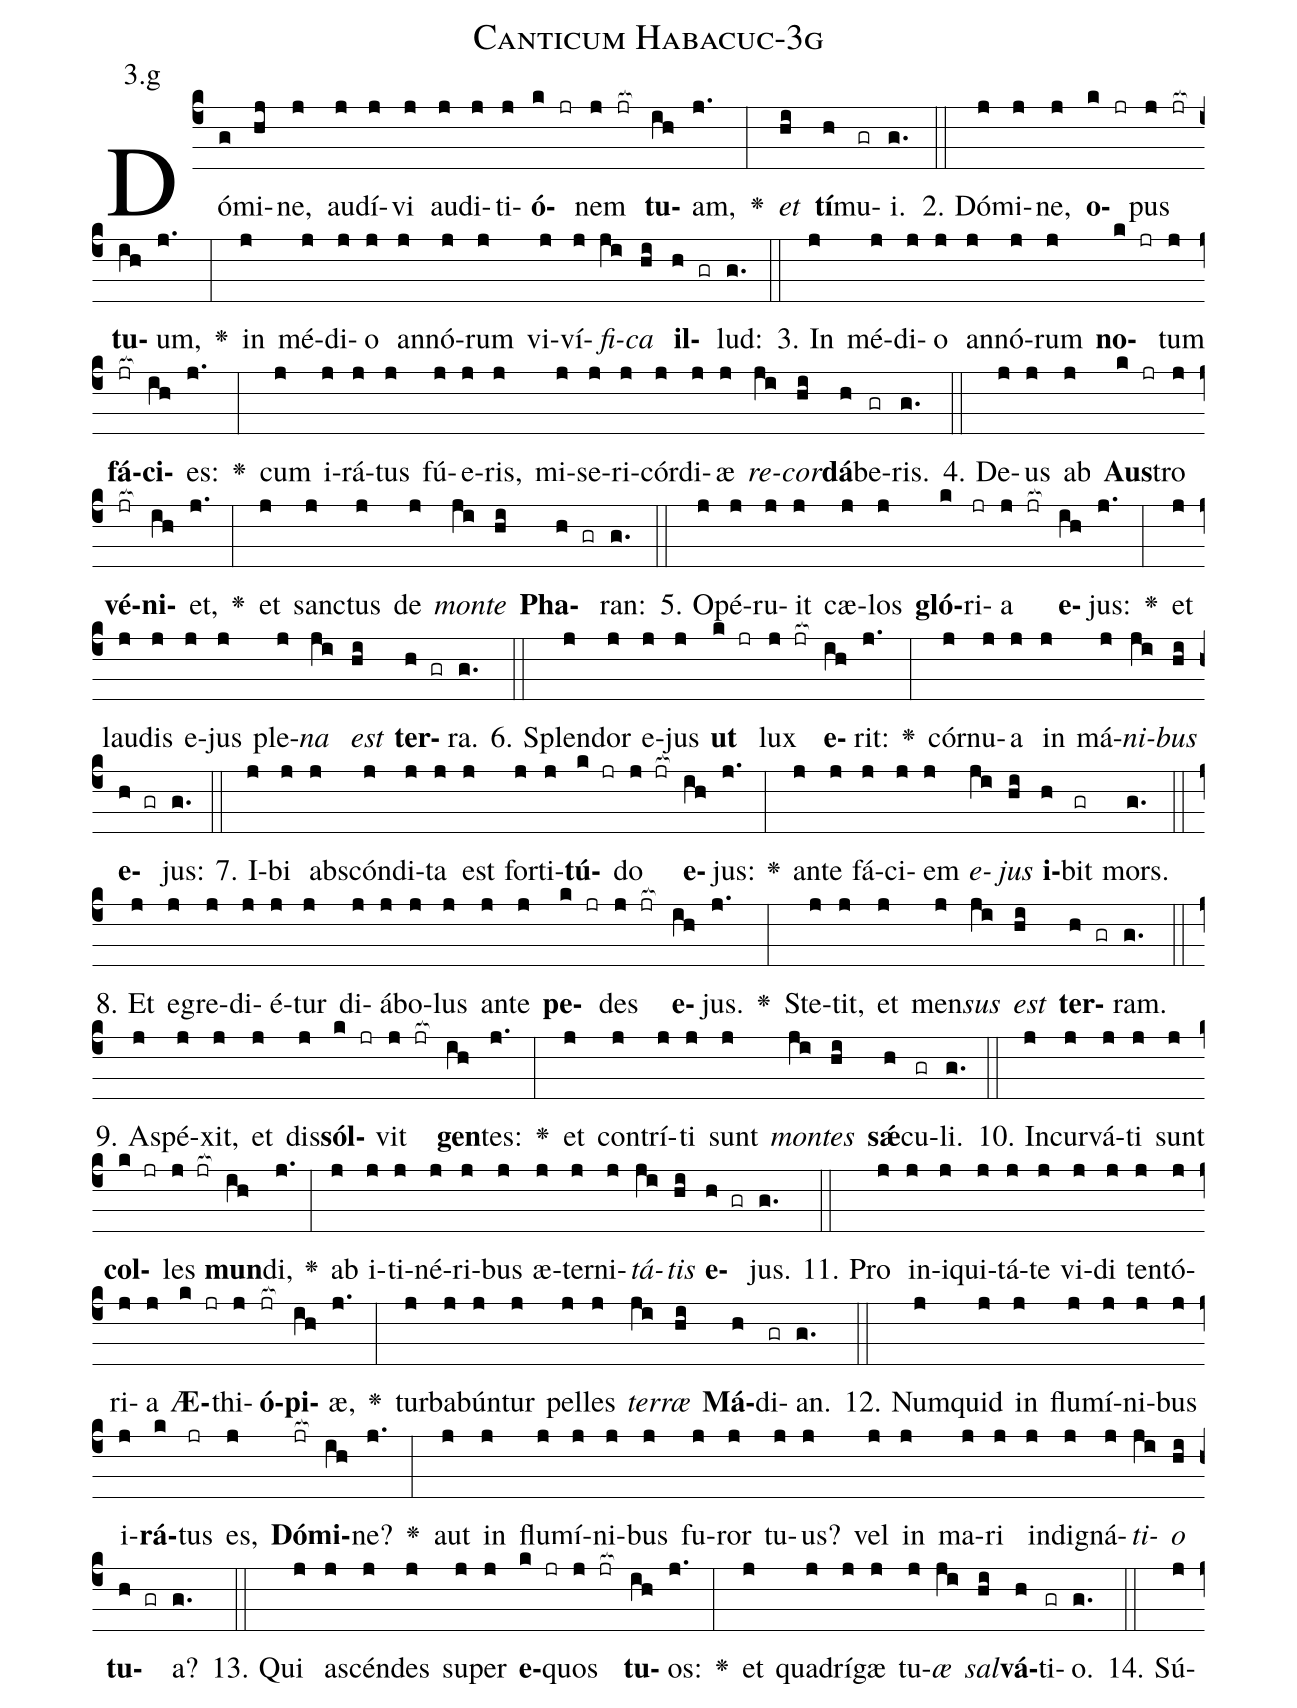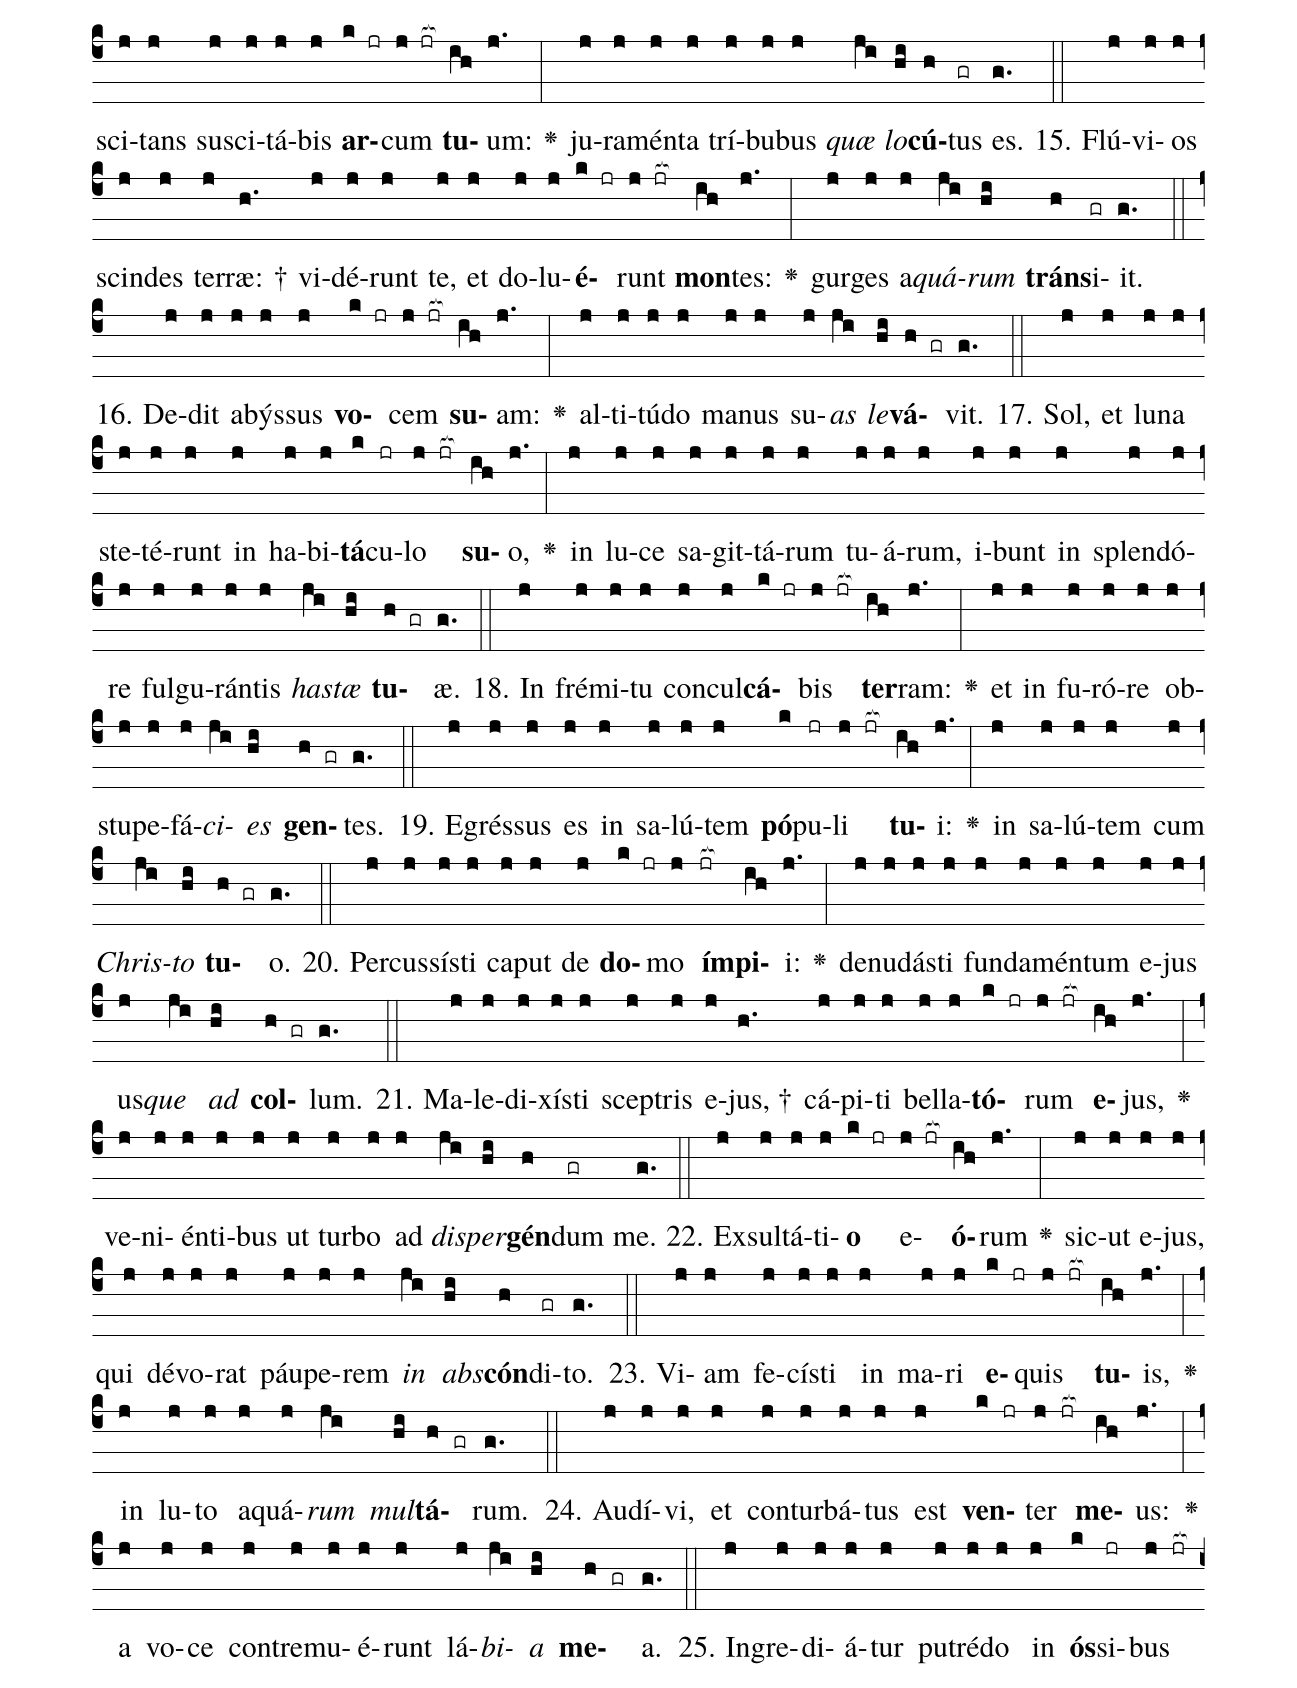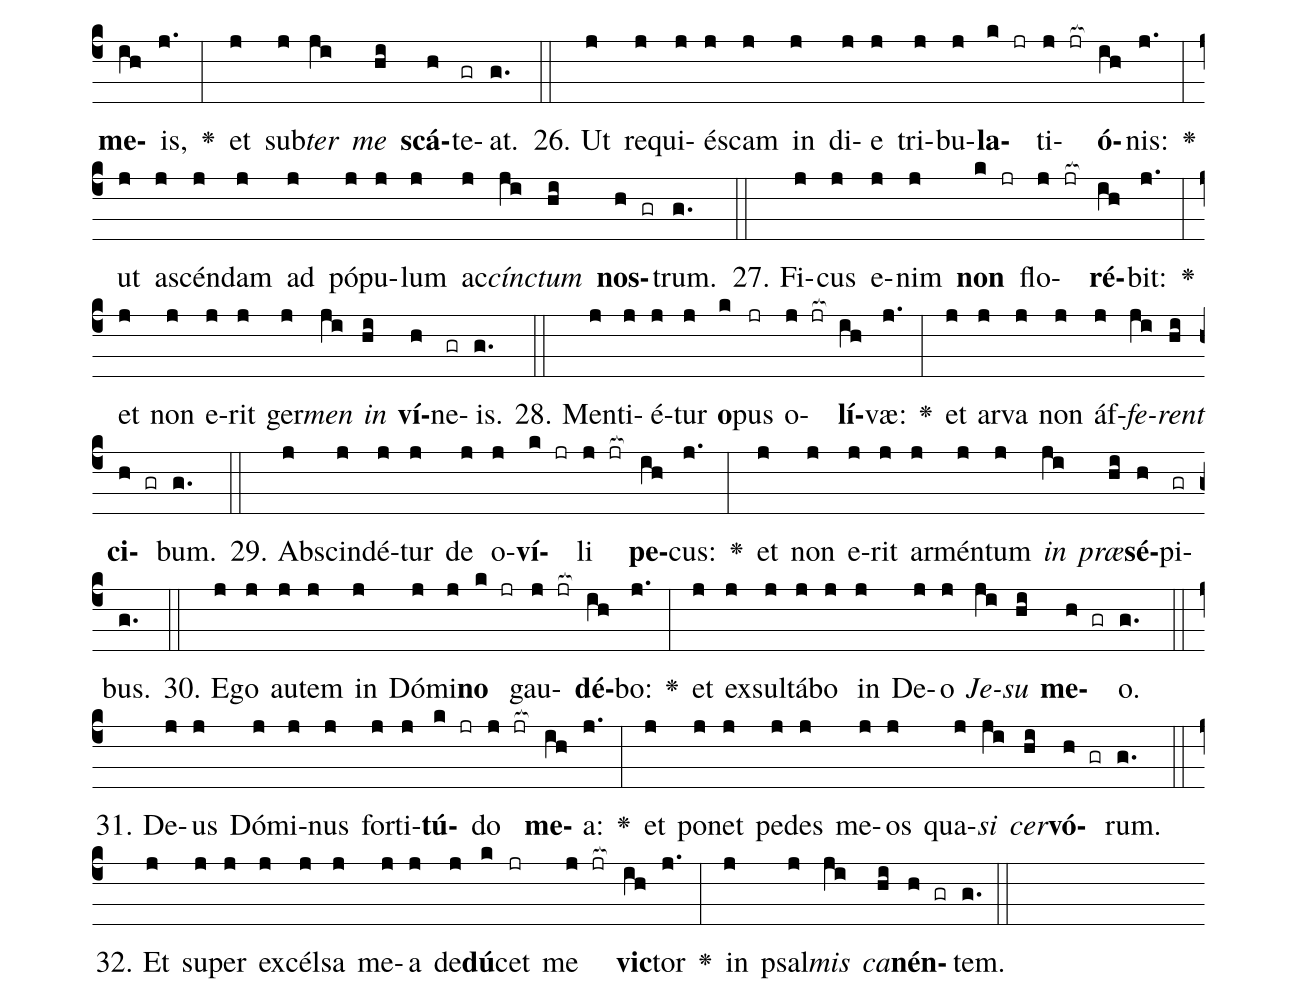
name: Canticum Habacuc-3g;
annotation: 3.g;
%%
(c4)Dó(g)mi(hj)ne,(j) au(j)dí(j)vi(j) au(j)di(j)ti(j)<b>ó</b>(k jr)nem(j jr[ocb:1{]) <b>tu</b>(ih[ocb:0}])am,(j.) <v>\greheightstar</v>(:) <i>et</i>(hi) <b>tí</b>(h)mu(gr)i.(g.) (::)
2. Dó(j)mi(j)ne,(j) <b>o</b>(k jr)pus(j jr[ocb:1{]) <b>tu</b>(ih[ocb:0}])um,(j.) <v>\greheightstar</v>(:) in(j) mé(j)di(j)o(j) an(j)nó(j)rum(j) vi(j)ví(j)<i>fi</i>(ji)<i>ca</i>(hi) <b>il</b>(h gr)lud:(g.) (::)
3. In(j) mé(j)di(j)o(j) an(j)nó(j)rum(j) <b>no</b>(k jr)tum(j) <b>fá</b>(jr[ocb:1{])<b>ci</b>(ih[ocb:0}])es:(j.) <v>\greheightstar</v>(:) cum(j) i(j)rá(j)tus(j) fú(j)e(j)ris,(j) mi(j)se(j)ri(j)cór(j)di(j)æ(j) <i>re</i>(ji)<i>cor</i>(hi)<b>dá</b>(h)be(gr)ris.(g.) (::)
4. De(j)us(j) ab(j) <b>Aus</b>(k jr)tro(j) <b>vé</b>(jr[ocb:1{])<b>ni</b>(ih[ocb:0}])et,(j.) <v>\greheightstar</v>(:) et(j) sanc(j)tus(j) de(j) <i>mon</i>(ji)<i>te</i>(hi) <b>Pha</b>(h gr)ran:(g.) (::)
5. O(j)pé(j)ru(j)it(j) cæ(j)los(j) <b>gló</b>(k)ri(jr)a(j jr[ocb:1{]) <b>e</b>(ih[ocb:0}])jus:(j.) <v>\greheightstar</v>(:) et(j) lau(j)dis(j) e(j)jus(j) ple(j)<i>na</i>(ji) <i>est</i>(hi) <b>ter</b>(h gr)ra.(g.) (::)
6. Splen(j)dor(j) e(j)jus(j) <b>ut</b>(k jr) lux(j jr[ocb:1{]) <b>e</b>(ih[ocb:0}])rit:(j.) <v>\greheightstar</v>(:) cór(j)nu(j)a(j) in(j) má(j)<i>ni</i>(ji)<i>bus</i>(hi) <b>e</b>(h gr)jus:(g.) (::)
7. I(j)bi(j) abs(j)cón(j)di(j)ta(j) est(j) for(j)ti(j)<b>tú</b>(k jr)do(j jr[ocb:1{]) <b>e</b>(ih[ocb:0}])jus:(j.) <v>\greheightstar</v>(:) an(j)te(j) fá(j)ci(j)em(j) <i>e</i>(ji)<i>jus</i>(hi) <b>i</b>(h)bit(gr) mors.(g.) (::)
8. Et(j) e(j)gre(j)di(j)é(j)tur(j) di(j)á(j)bo(j)lus(j) an(j)te(j) <b>pe</b>(k jr)des(j jr[ocb:1{]) <b>e</b>(ih[ocb:0}])jus.(j.) <v>\greheightstar</v>(:) Ste(j)tit,(j) et(j) men(j)<i>sus</i>(ji) <i>est</i>(hi) <b>ter</b>(h gr)ram.(g.) (::)
9. A(j)spé(j)xit,(j) et(j) dis(j)<b>sól</b>(k jr)vit(j jr[ocb:1{]) <b>gen</b>(ih[ocb:0}])tes:(j.) <v>\greheightstar</v>(:) et(j) con(j)trí(j)ti(j) sunt(j) <i>mon</i>(ji)<i>tes</i>(hi) <b>sǽ</b>(h)cu(gr)li.(g.) (::)
10. In(j)cur(j)vá(j)ti(j) sunt(j) <b>col</b>(k jr)les(j jr[ocb:1{]) <b>mun</b>(ih[ocb:0}])di,(j.) <v>\greheightstar</v>(:) ab(j) i(j)ti(j)né(j)ri(j)bus(j) æ(j)ter(j)ni(j)<i>tá</i>(ji)<i>tis</i>(hi) <b>e</b>(h gr)jus.(g.) (::)
11. Pro(j) in(j)i(j)qui(j)tá(j)te(j) vi(j)di(j) ten(j)tó(j)ri(j)a(j) <b>Æ</b>(k jr)thi(j)<b>ó</b>(jr[ocb:1{])<b>pi</b>(ih[ocb:0}])æ,(j.) <v>\greheightstar</v>(:) tur(j)ba(j)bún(j)tur(j) pel(j)les(j) <i>ter</i>(ji)<i>ræ</i>(hi) <b>Má</b>(h)di(gr)an.(g.) (::)
12. Num(j)quid(j) in(j) flu(j)mí(j)ni(j)bus(j) i(j)<b>rá</b>(k)tus(jr) es,(j) <b>Dó</b>(jr[ocb:1{])<b>mi</b>(ih[ocb:0}])ne?(j.) <v>\greheightstar</v>(:) aut(j) in(j) flu(j)mí(j)ni(j)bus(j) fu(j)ror(j) tu(j)us?(j) vel(j) in(j) ma(j)ri(j) in(j)di(j)gná(j)<i>ti</i>(ji)<i>o</i>(hi) <b>tu</b>(h gr)a?(g.) (::)
13. Qui(j) a(j)scén(j)des(j) su(j)per(j) <b>e</b>(k jr)quos(j jr[ocb:1{]) <b>tu</b>(ih[ocb:0}])os:(j.) <v>\greheightstar</v>(:) et(j) qua(j)drí(j)gæ(j) tu(j)<i>æ</i>(ji) <i>sal</i>(hi)<b>vá</b>(h)ti(gr)o.(g.) (::)
14. Sú(j)sci(j)tans(j) su(j)sci(j)tá(j)bis(j) <b>ar</b>(k jr)cum(j jr[ocb:1{]) <b>tu</b>(ih[ocb:0}])um:(j.) <v>\greheightstar</v>(:) ju(j)ra(j)mén(j)ta(j) trí(j)bu(j)bus(j) <i>quæ</i>(ji) <i>lo</i>(hi)<b>cú</b>(h)tus(gr) es.(g.) (::)
15. Flú(j)vi(j)os(j) scin(j)des(j) ter(j)ræ: †(h.) vi(j)dé(j)runt(j) te,(j) et(j) do(j)lu(j)<b>é</b>(k jr)runt(j jr[ocb:1{]) <b>mon</b>(ih[ocb:0}])tes:(j.) <v>\greheightstar</v>(:) gur(j)ges(j) a(j)<i>quá</i>(ji)<i>rum</i>(hi) <b>tráns</b>(h)i(gr)it.(g.) (::)
16. De(j)dit(j) a(j)býs(j)sus(j) <b>vo</b>(k jr)cem(j jr[ocb:1{]) <b>su</b>(ih[ocb:0}])am:(j.) <v>\greheightstar</v>(:) al(j)ti(j)tú(j)do(j) ma(j)nus(j) su(j)<i>as</i>(ji) <i>le</i>(hi)<b>vá</b>(h gr)vit.(g.) (::)
17. Sol,(j) et(j) lu(j)na(j) ste(j)té(j)runt(j) in(j) ha(j)bi(j)<b>tá</b>(k)cu(jr)lo(j jr[ocb:1{]) <b>su</b>(ih[ocb:0}])o,(j.) <v>\greheightstar</v>(:) in(j) lu(j)ce(j) sa(j)git(j)tá(j)rum(j) tu(j)á(j)rum,(j) i(j)bunt(j) in(j) splen(j)dó(j)re(j) ful(j)gu(j)rán(j)tis(j) <i>has</i>(ji)<i>tæ</i>(hi) <b>tu</b>(h gr)æ.(g.) (::)
18. In(j) fré(j)mi(j)tu(j) con(j)cul(j)<b>cá</b>(k jr)bis(j jr[ocb:1{]) <b>ter</b>(ih[ocb:0}])ram:(j.) <v>\greheightstar</v>(:) et(j) in(j) fu(j)ró(j)re(j) ob(j)stu(j)pe(j)fá(j)<i>ci</i>(ji)<i>es</i>(hi) <b>gen</b>(h gr)tes.(g.) (::)
19. E(j)grés(j)sus(j) es(j) in(j) sa(j)lú(j)tem(j) <b>pó</b>(k)pu(jr)li(j jr[ocb:1{]) <b>tu</b>(ih[ocb:0}])i:(j.) <v>\greheightstar</v>(:) in(j) sa(j)lú(j)tem(j) cum(j) <i>Chris</i>(ji)<i>to</i>(hi) <b>tu</b>(h gr)o.(g.) (::)
20. Per(j)cus(j)sís(j)ti(j) ca(j)put(j) de(j) <b>do</b>(k jr)mo(j) <b>ím</b>(jr[ocb:1{])<b>pi</b>(ih[ocb:0}])i:(j.) <v>\greheightstar</v>(:) de(j)nu(j)dás(j)ti(j) fun(j)da(j)mén(j)tum(j) e(j)jus(j) us(j)<i>que</i>(ji) <i>ad</i>(hi) <b>col</b>(h gr)lum.(g.) (::)
21. Ma(j)le(j)di(j)xís(j)ti(j) scep(j)tris(j) e(j)jus, †(h.) cá(j)pi(j)ti(j) bel(j)la(j)<b>tó</b>(k jr)rum(j jr[ocb:1{]) <b>e</b>(ih[ocb:0}])jus,(j.) <v>\greheightstar</v>(:) ve(j)ni(j)én(j)ti(j)bus(j) ut(j) tur(j)bo(j) ad(j) <i>di</i>(ji)<i>sper</i>(hi)<b>gén</b>(h)dum(gr) me.(g.) (::)
22. Ex(j)sul(j)tá(j)ti(j)<b>o</b>(k jr) e(j jr[ocb:1{])<b>ó</b>(ih[ocb:0}])rum(j.) <v>\greheightstar</v>(:) sic(j)ut(j) e(j)jus,(j) qui(j) dé(j)vo(j)rat(j) páu(j)pe(j)rem(j) <i>in</i>(ji) <i>abs</i>(hi)<b>cón</b>(h)di(gr)to.(g.) (::)
23. Vi(j)am(j) fe(j)cís(j)ti(j) in(j) ma(j)ri(j) <b>e</b>(k jr)quis(j jr[ocb:1{]) <b>tu</b>(ih[ocb:0}])is,(j.) <v>\greheightstar</v>(:) in(j) lu(j)to(j) a(j)quá(j)<i>rum</i>(ji) <i>mul</i>(hi)<b>tá</b>(h gr)rum.(g.) (::)
24. Au(j)dí(j)vi,(j) et(j) con(j)tur(j)bá(j)tus(j) est(j) <b>ven</b>(k jr)ter(j jr[ocb:1{]) <b>me</b>(ih[ocb:0}])us:(j.) <v>\greheightstar</v>(:) a(j) vo(j)ce(j) con(j)tre(j)mu(j)é(j)runt(j) lá(j)<i>bi</i>(ji)<i>a</i>(hi) <b>me</b>(h gr)a.(g.) (::)
25. In(j)gre(j)di(j)á(j)tur(j) pu(j)tré(j)do(j) in(j) <b>ós</b>(k)si(jr)bus(j jr[ocb:1{]) <b>me</b>(ih[ocb:0}])is,(j.) <v>\greheightstar</v>(:) et(j) sub(j)<i>ter</i>(ji) <i>me</i>(hi) <b>scá</b>(h)te(gr)at.(g.) (::)
26. Ut(j) re(j)qui(j)és(j)cam(j) in(j) di(j)e(j) tri(j)bu(j)<b>la</b>(k jr)ti(j jr[ocb:1{])<b>ó</b>(ih[ocb:0}])nis:(j.) <v>\greheightstar</v>(:) ut(j) a(j)scén(j)dam(j) ad(j) pó(j)pu(j)lum(j) ac(j)<i>cínc</i>(ji)<i>tum</i>(hi) <b>nos</b>(h gr)trum.(g.) (::)
27. Fi(j)cus(j) e(j)nim(j) <b>non</b>(k jr) flo(j jr[ocb:1{])<b>ré</b>(ih[ocb:0}])bit:(j.) <v>\greheightstar</v>(:) et(j) non(j) e(j)rit(j) ger(j)<i>men</i>(ji) <i>in</i>(hi) <b>ví</b>(h)ne(gr)is.(g.) (::)
28. Men(j)ti(j)é(j)tur(j) <b>o</b>(k)pus(jr) o(j jr[ocb:1{])<b>lí</b>(ih[ocb:0}])væ:(j.) <v>\greheightstar</v>(:) et(j) ar(j)va(j) non(j) áf(j)<i>fe</i>(ji)<i>rent</i>(hi) <b>ci</b>(h gr)bum.(g.) (::)
29. Ab(j)scin(j)dé(j)tur(j) de(j) o(j)<b>ví</b>(k jr)li(j jr[ocb:1{]) <b>pe</b>(ih[ocb:0}])cus:(j.) <v>\greheightstar</v>(:) et(j) non(j) e(j)rit(j) ar(j)mén(j)tum(j) <i>in</i>(ji) <i>præ</i>(hi)<b>sé</b>(h)pi(gr)bus.(g.) (::)
30. E(j)go(j) au(j)tem(j) in(j) Dó(j)mi(j)<b>no</b>(k jr) gau(j jr[ocb:1{])<b>dé</b>(ih[ocb:0}])bo:(j.) <v>\greheightstar</v>(:) et(j) ex(j)sul(j)tá(j)bo(j) in(j) De(j)o(j) <i>Je</i>(ji)<i>su</i>(hi) <b>me</b>(h gr)o.(g.) (::)
31. De(j)us(j) Dó(j)mi(j)nus(j) for(j)ti(j)<b>tú</b>(k jr)do(j jr[ocb:1{]) <b>me</b>(ih[ocb:0}])a:(j.) <v>\greheightstar</v>(:) et(j) po(j)net(j) pe(j)des(j) me(j)os(j) qua(j)<i>si</i>(ji) <i>cer</i>(hi)<b>vó</b>(h gr)rum.(g.) (::)
32. Et(j) su(j)per(j) ex(j)cél(j)sa(j) me(j)a(j) de(j)<b>dú</b>(k)cet(jr) me(j jr[ocb:1{]) <b>vic</b>(ih[ocb:0}])tor(j.) <v>\greheightstar</v>(:) in(j) psal(j)<i>mis</i>(ji) <i>ca</i>(hi)<b>nén</b>(h gr)tem.(g.) (::)
